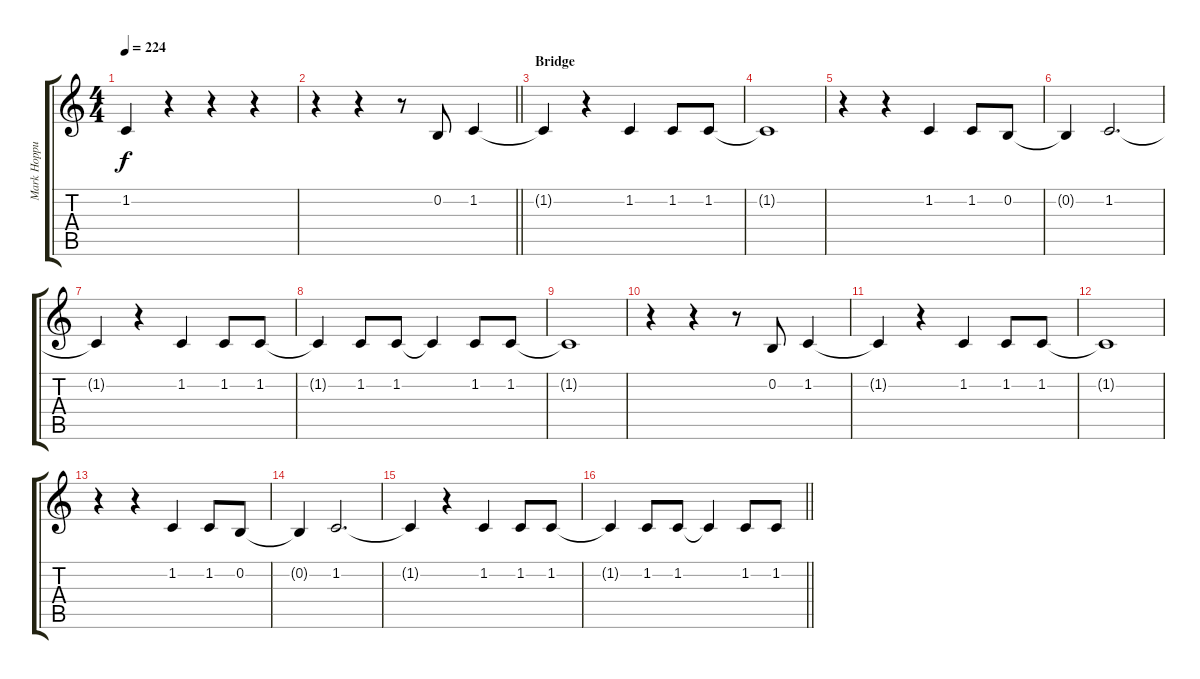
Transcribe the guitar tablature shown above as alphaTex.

\track ("Mark Hoppus - Vocals" "Mark Hoppu") {instrument altosax}
\staff {score tabs}
\tuning (E4 B3 G3 D3 A2 E2) {hide}
\ts (4 4)
\tempo 224
\clef g2
\ks c
1.2{t}.4{dy f} r.4 r.4 r.4 |
\barLineRight lightlight
r.4 r.4 r.8 0.2.8 1.2.4 |
\section ("" "Bridge")
1.2{t}.4 r.4 1.2.4 1.2.8 1.2.8 |
1.2{t}.1 |
r.4 r.4 1.2.4 1.2.8 0.2.8 |
0.2{t}.4 1.2.2{d} |
1.2{t}.4 r.4 1.2.4 1.2.8 1.2.8 |
1.2{t}.4 1.2.8 1.2.8 1.2{t}.4 1.2.8 1.2.8 |
1.2{t}.1 |
r.4 r.4 r.8 0.2.8 1.2.4 |
1.2{t}.4 r.4 1.2.4 1.2.8 1.2.8 |
1.2{t}.1 |
r.4 r.4 1.2.4 1.2.8 0.2.8 |
0.2{t}.4 1.2.2{d} |
1.2{t}.4 r.4 1.2.4 1.2.8 1.2.8 |
\barLineRight lightlight
1.2{t}.4 1.2.8 1.2.8 1.2{t}.4 1.2.8 1.2.8
